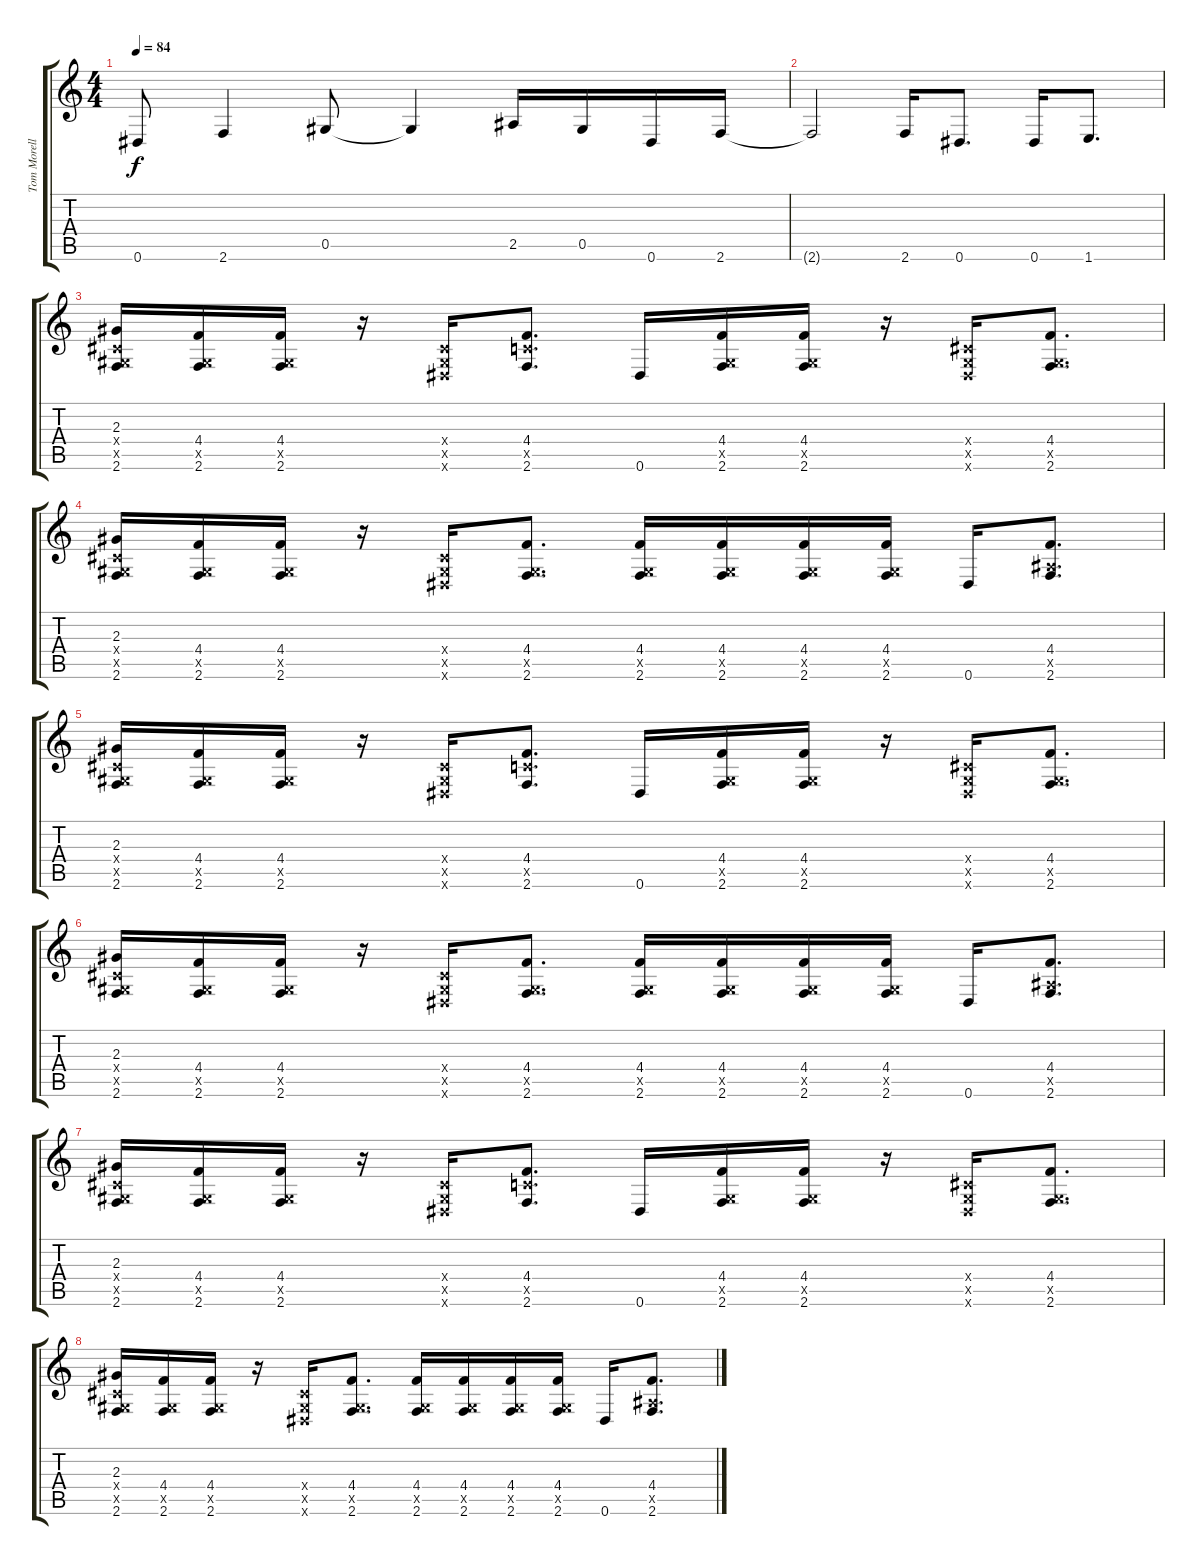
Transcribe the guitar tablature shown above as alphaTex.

\track ("Tom Morello (Guitar)" "Tom Morell") {instrument overdrivenguitar}
\staff {score tabs}
\tuning (Eb4 Bb3 Gb3 Db3 Ab2 Eb2) {hide}
\ts (4 4)
\tempo 84
\clef g2
\ks c
0.6.8{dy f} 2.6.4 0.5.8 0.5{t}.4 2.5.16 0.5.16 0.6.16 2.6.16 |
2.6{t}.2 2.6.16 0.6.8{d} 0.6.16 1.6.8{d} |
(2.3 0.4{x} 0.5{x} 2.6).16 (4.4 0.5{x} 2.6).16 (4.4 0.5{x} 2.6).16 r.16 (0.4{x} 0.5{x} 0.6{x}).16 (4.4 4.5{x} 2.6).8{d} 0.6.16 (4.4 0.5{x} 2.6).16 (4.4 0.5{x} 2.6).16 r.16 (0.4{x} 0.5{x} 0.6{x}).16 (4.4 0.5{x} 2.6).8{d} |
(2.3 0.4{x} 0.5{x} 2.6).16 (4.4 0.5{x} 2.6).16 (4.4 0.5{x} 2.6).16 r.16 (0.4{x} 0.5{x} 0.6{x}).16 (4.4 0.5{x} 2.6).8{d} (4.4 0.5{x} 2.6).16 (4.4 0.5{x} 2.6).16 (4.4 0.5{x} 2.6).16 (4.4 0.5{x} 2.6).16 0.6.16 (4.4 2.5{x} 2.6).8{d} |
(2.3 0.4{x} 0.5{x} 2.6).16 (4.4 0.5{x} 2.6).16 (4.4 0.5{x} 2.6).16 r.16 (0.4{x} 0.5{x} 0.6{x}).16 (4.4 4.5{x} 2.6).8{d} 0.6.16 (4.4 0.5{x} 2.6).16 (4.4 0.5{x} 2.6).16 r.16 (0.4{x} 0.5{x} 0.6{x}).16 (4.4 0.5{x} 2.6).8{d} |
(2.3 0.4{x} 0.5{x} 2.6).16 (4.4 0.5{x} 2.6).16 (4.4 0.5{x} 2.6).16 r.16 (0.4{x} 0.5{x} 0.6{x}).16 (4.4 0.5{x} 2.6).8{d} (4.4 0.5{x} 2.6).16 (4.4 0.5{x} 2.6).16 (4.4 0.5{x} 2.6).16 (4.4 0.5{x} 2.6).16 0.6.16 (4.4 2.5{x} 2.6).8{d} |
(2.3 0.4{x} 0.5{x} 2.6).16 (4.4 0.5{x} 2.6).16 (4.4 0.5{x} 2.6).16 r.16 (0.4{x} 0.5{x} 0.6{x}).16 (4.4 4.5{x} 2.6).8{d} 0.6.16 (4.4 0.5{x} 2.6).16 (4.4 0.5{x} 2.6).16 r.16 (0.4{x} 0.5{x} 0.6{x}).16 (4.4 0.5{x} 2.6).8{d} |
(2.3 0.4{x} 0.5{x} 2.6).16 (4.4 0.5{x} 2.6).16 (4.4 0.5{x} 2.6).16 r.16 (0.4{x} 0.5{x} 0.6{x}).16 (4.4 0.5{x} 2.6).8{d} (4.4 0.5{x} 2.6).16 (4.4 0.5{x} 2.6).16 (4.4 0.5{x} 2.6).16 (4.4 0.5{x} 2.6).16 0.6.16 (4.4 2.5{x} 2.6).8{d}
